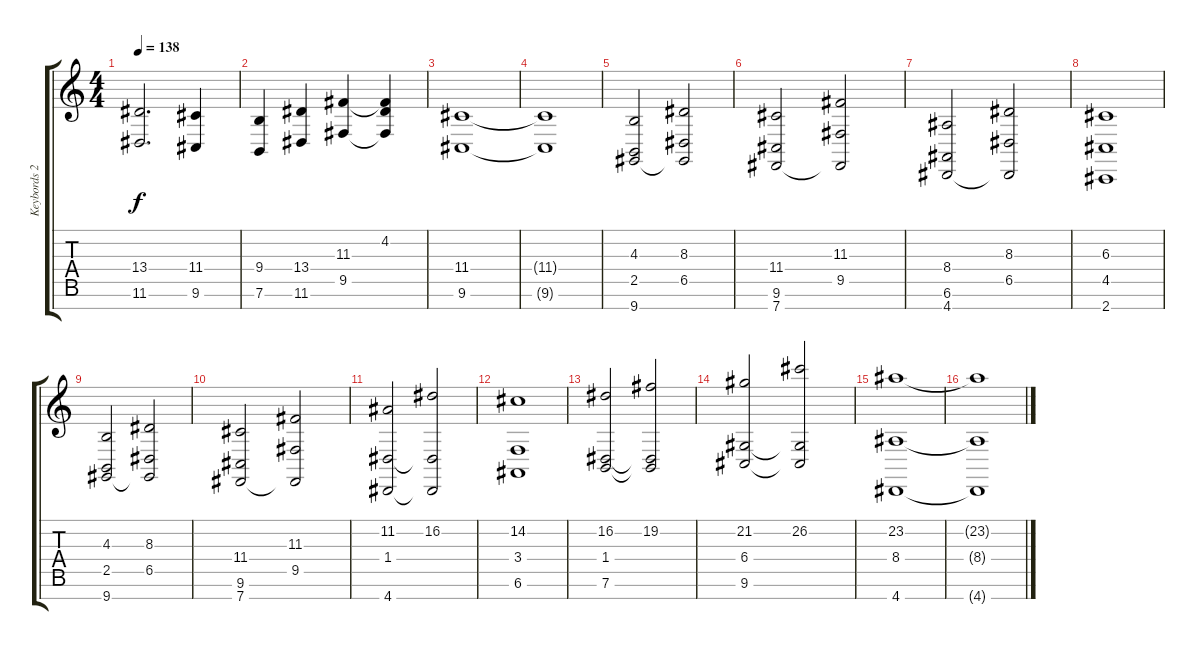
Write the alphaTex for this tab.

\track ("Keybords 2" "Keybords 2") {instrument stringensemble2}
\staff {score tabs}
\tuning (E4 B3 G3 D3 A2 E2 B1) {hide}
\ts (4 4)
\tempo 138
\clef g2
\ks c
(13.4 11.6).2{d dy f volume 14} (11.4 9.6).4{instrument stringensemble1} |
(9.4 7.6).4 (13.4 11.6).4 (11.3 9.5).4 (4.2 11.3{t} 9.5{t}).4 |
(11.4 9.6).1{instrument stringensemble2} |
(11.4{t} 9.6{t}).1 |
(4.3 2.5 9.7).2{volume 16} (8.3 6.5 9.7{t}).2 |
(11.4 9.6 7.7).2 (11.3 9.5 7.7{t}).2 |
(8.4 6.6 4.7).2 (8.3 6.5 4.7{t}).2 |
(6.3 4.5 2.7).1 |
(4.3 2.5 9.7).2 (8.3 6.5 9.7{t}).2 |
(11.4 9.6 7.7).2 (11.3 9.5 7.7{t}).2 |
(11.2 1.4 4.7).2 (16.2 1.4{t} 4.7{t}).2 |
(14.2 3.4 6.6).1 |
(16.2 1.4 7.6).2 (19.2 1.4{t} 7.6{t}).2 |
(21.2 6.4 9.6).2 (26.2 6.4{t} 9.6{t}).2 |
(23.2 8.4 4.7).1 |
(23.2{t} 8.4{t} 4.7{t}).1{volume 10}
